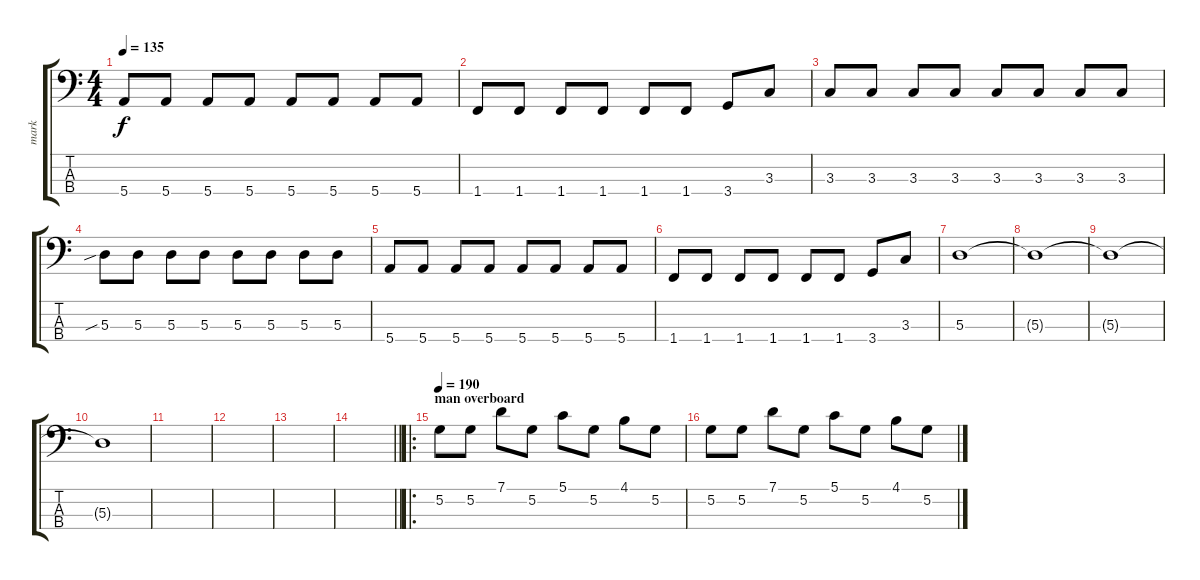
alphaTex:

\track ("mark" "mark") {instrument slapbass1}
\staff {score tabs}
\tuning (G2 D2 A1 E1) {hide}
\ts (4 4)
\tempo 135
\clef f4
\ks c
5.4.8{dy f} 5.4.8 5.4.8 5.4.8 5.4.8 5.4.8 5.4.8 5.4.8 |
1.4.8 1.4.8 1.4.8 1.4.8 1.4.8 1.4.8 3.4.8 3.3.8 |
3.3.8 3.3.8 3.3.8 3.3.8 3.3.8 3.3.8 3.3.8 3.3.8 |
5.3{sib}.8 5.3.8 5.3.8 5.3.8 5.3.8 5.3.8 5.3.8 5.3.8 |
5.4.8 5.4.8 5.4.8 5.4.8 5.4.8 5.4.8 5.4.8 5.4.8 |
1.4.8 1.4.8 1.4.8 1.4.8 1.4.8 1.4.8 3.4.8 3.3.8 |
5.3.1 |
5.3{t}.1 |
5.3{t}.1 |
5.3{t}.1 |
|
|
|
\barLineRight lightlight
|
\ro
\section ("" "man overboard")
\tempo 190
5.2.8{volume 16} 5.2.8 7.1.8 5.2.8 5.1.8 5.2.8 4.1.8 5.2.8 |
5.2.8 5.2.8 7.1.8 5.2.8 5.1.8 5.2.8 4.1.8 5.2.8
